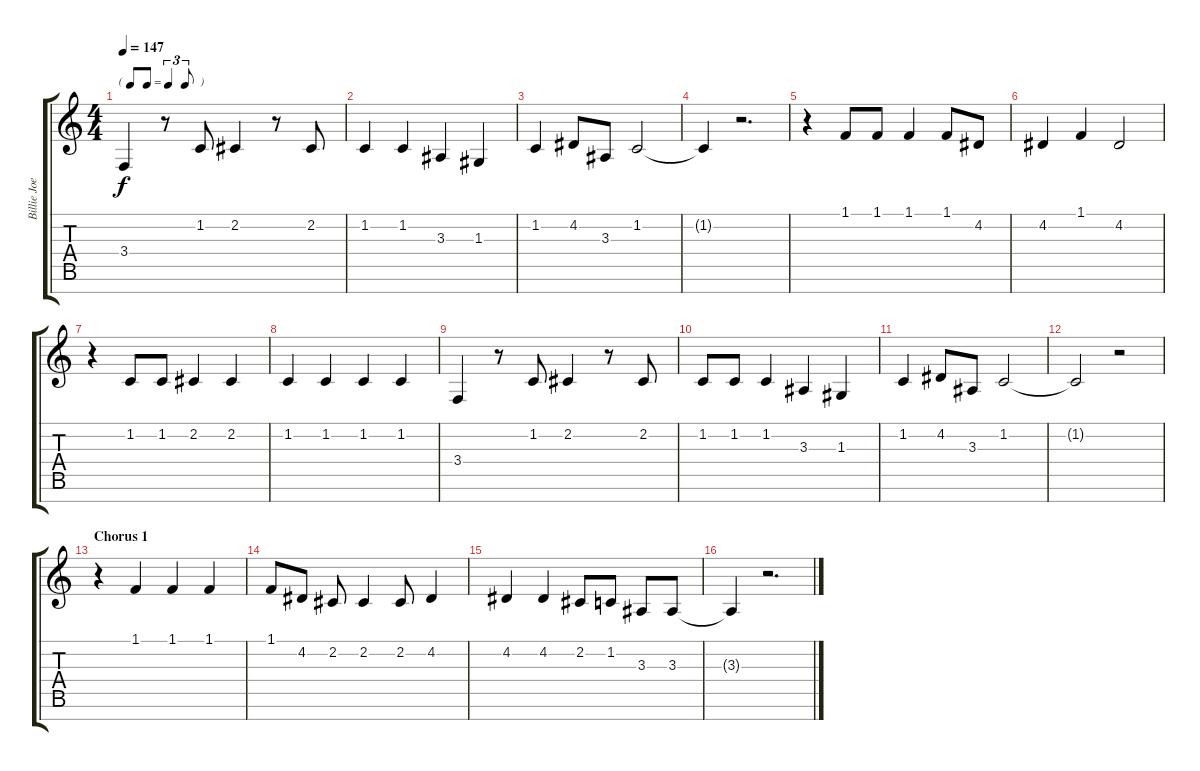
\track ("Billie Joe Armstrong" "Billie Joe") {instrument clarinet}
\staff {score tabs}
\tuning (E4 B3 G3 D3 A2 E2 B1) {hide}
\ts (4 4)
\tf triplet8th
\tempo 147
\clef g2
\ks c
3.4.4{dy f} r.8 1.2.8 2.2.4 r.8 2.2.8 |
1.2.4 1.2.4 3.3.4 1.3.4 |
1.2.4 4.2.8 3.3.8 1.2.2 |
1.2{t}.4 r.2{d} |
r.4 1.1.8 1.1.8 1.1.4 1.1.8 4.2.8 |
4.2.4 1.1.4 4.2.2 |
r.4 1.2.8 1.2.8 2.2.4 2.2.4 |
1.2.4 1.2.4 1.2.4 1.2.4 |
3.4.4 r.8 1.2.8 2.2.4 r.8 2.2.8 |
1.2.8 1.2.8 1.2.4 3.3.4 1.3.4 |
1.2.4 4.2.8 3.3.8 1.2.2 |
1.2{t}.2 r.2 |
\section ("" "Chorus 1")
r.4 1.1.4 1.1.4 1.1.4 |
1.1.8 4.2.8 2.2.8 2.2.4 2.2.8 4.2.4 |
4.2.4 4.2.4 2.2.8 1.2.8 3.3.8 3.3.8 |
3.3{t}.4 r.2{d}
